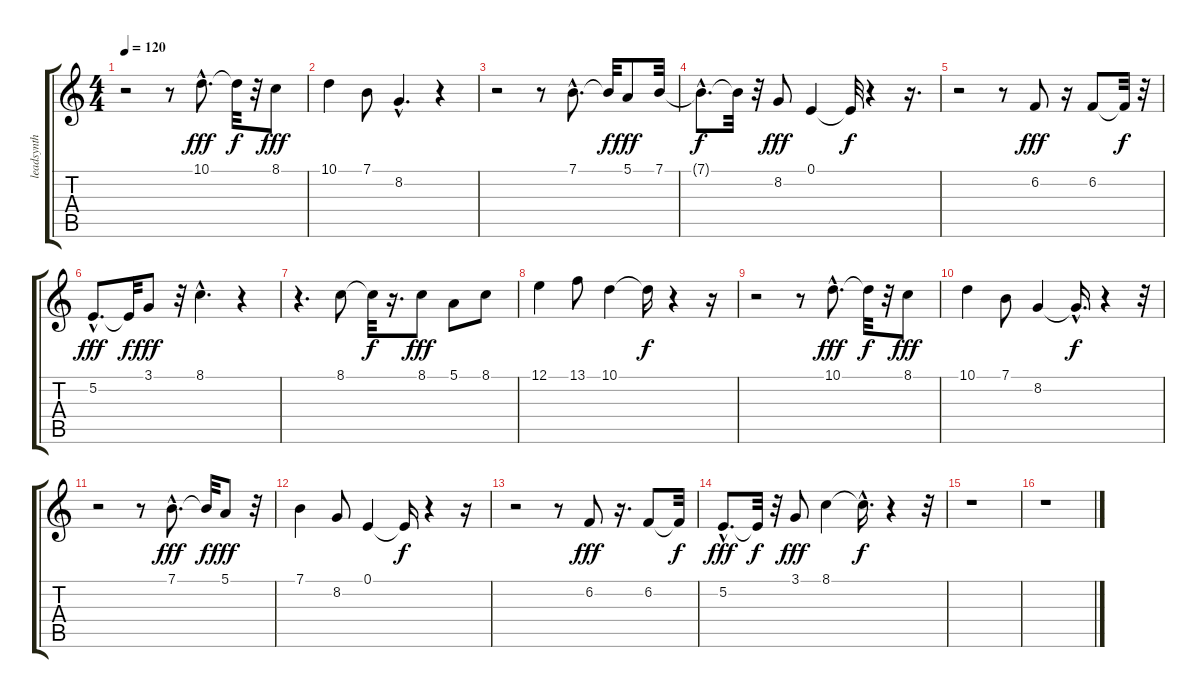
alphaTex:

\track ("leadsynth" "leadsynth") {instrument fx8scifi}
\staff {score tabs}
\tuning (E4 B3 G3 D3 A2 E2) {hide}
\ts (4 4)
\tempo 120
\clef g2
\ks c
r.2{dy f} r.8 10.1{hac}.8{d dy fff} 10.1{t}.32{dy f} r.32 8.1.8{dy fff} |
10.1.4 7.1.8 8.2{hac}.4{d} r.4 |
r.2 r.8 7.1{hac}.8{d} 7.1{t}.32{dy f} 5.1.8{dy fff} 7.1.32 |
7.1{hac t}.8{d dy f} 7.1{t}.32 r.32 8.2.8{dy fff} 0.1.4 0.1{t}.32{dy f} r.4 r.16{d} |
r.2 r.8 6.2.8{dy fff} r.16 6.2.8 6.2{t}.32{dy f} r.32 |
5.2{hac}.8{d dy fff} 5.2{t}.32{dy f} 3.1.8{dy fff} r.32 8.1{hac}.4{d} r.4 |
r.4{d} 8.1.8 8.1{t}.32{dy f} r.16{d} 8.1.8{dy fff} 5.1.8 8.1.8 |
12.1.4 13.1.8 10.1.4 10.1{t}.16{dy f} r.4 r.16 |
r.2 r.8 10.1{hac}.8{d dy fff} 10.1{t}.32{dy f} r.32 8.1.8{dy fff} |
10.1.4 7.1.8 8.2.4 8.2{hac t}.16{d dy f} r.4 r.32 |
r.2 r.8 7.1{hac}.8{d dy fff} 7.1{t}.32{dy f} 5.1.8{dy fff} r.32 |
7.1.4 8.2.8 0.1.4 0.1{t}.16{dy f} r.4 r.16 |
r.2 r.8 6.2.8{dy fff} r.16{d} 6.2.8 6.2{t}.32{dy f} |
5.2{hac}.8{d dy fff} 5.2{t}.32{dy f} r.32 3.1.8{dy fff} 8.1.4 8.1{hac t}.16{d dy f} r.4 r.32 |
r.1 |
r.1
